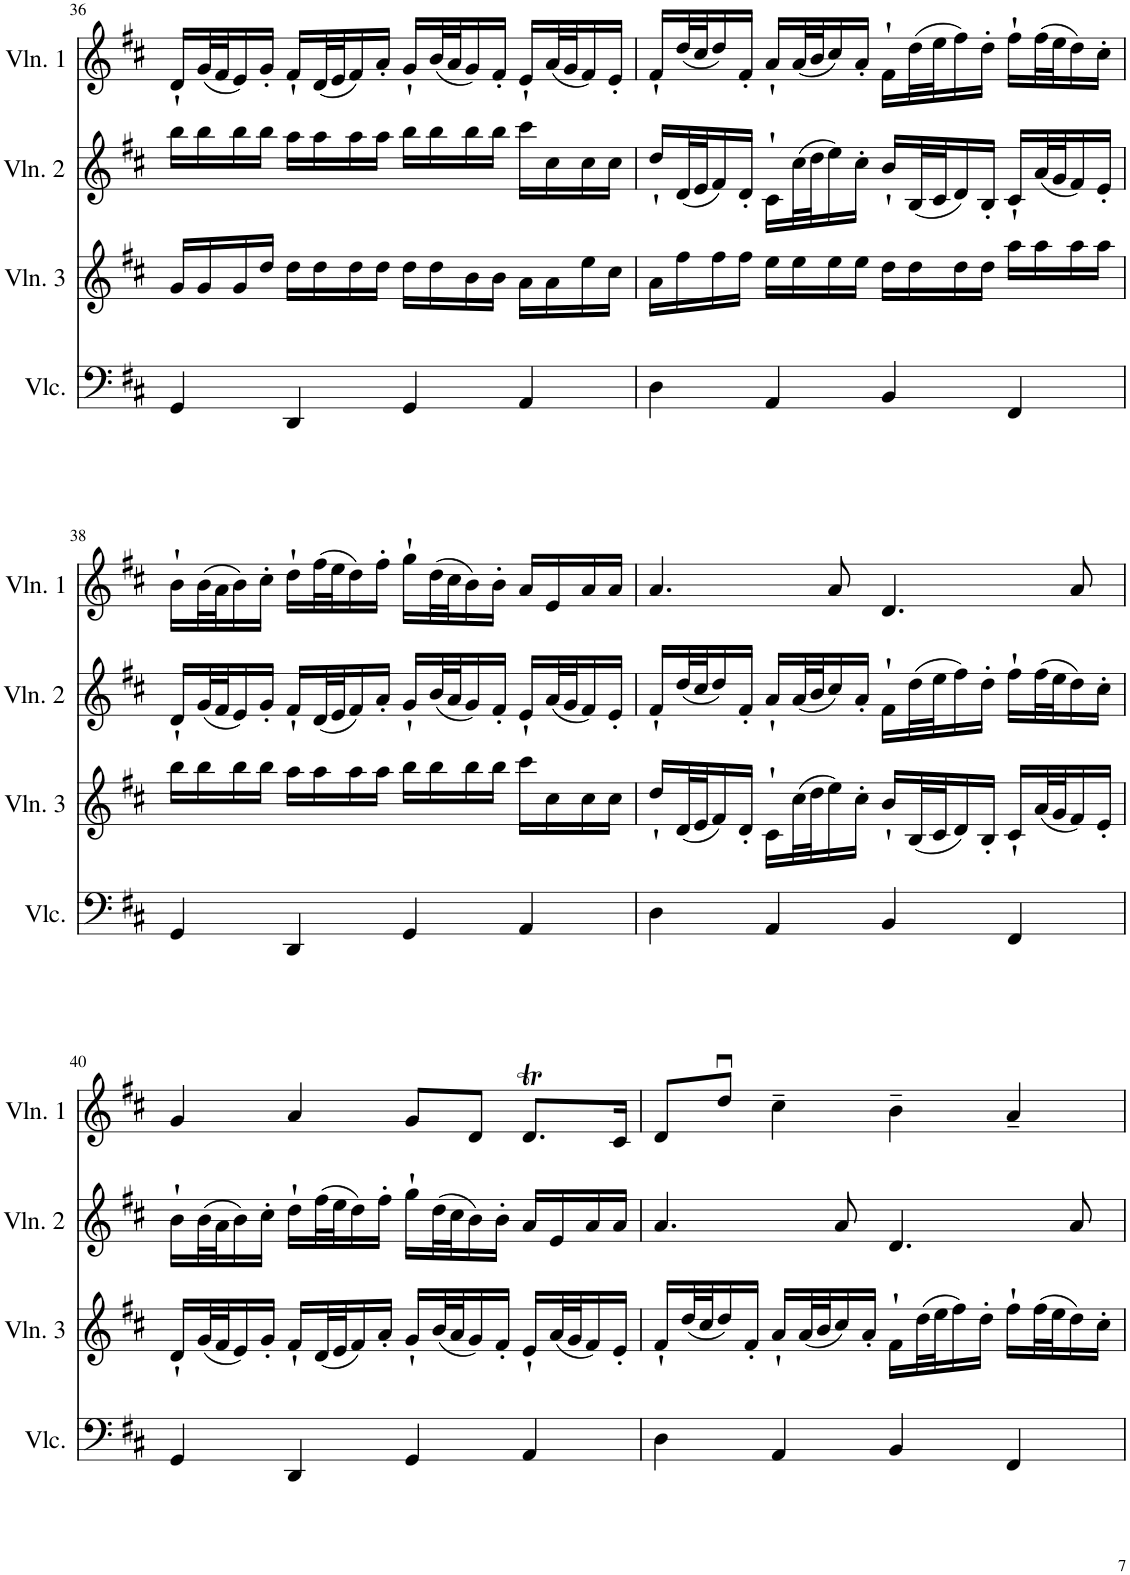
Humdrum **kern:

**kern	**kern	**kern	**kern
*part4	*part3	*part2	*part1
*staff4	*staff3	*staff2	*staff1
*I"Violoncello	*I"Violin 3	*I"Violin 2	*I"Violin 1
*I'Vlc.	*I'Vln. 3	*I'Vln. 2	*I'Vln. 1
!!LO:PB:g=z
*clefF4	*clefG2	*clefG2	*clefG2
*k[f#c#]	*k[f#c#]	*k[f#c#]	*k[f#c#]
*M4/4	*M4/4	*M4/4	*M4/4
=36	=36	=36	=36
4GG/	16g/LL	16bb\LL	16d`/LL
.	16g/	16bb\	(32g/L
.	.	.	32f#/J
.	16g/	16bb\	16e/)
.	16dd/JJ	16bb\JJ	16g'/JJ
4DD/	16dd\LL	16aa\LL	16f#`/LL
.	16dd\	16aa\	(32d/L
.	.	.	32e/J
.	16dd\	16aa\	16f#/)
.	16dd\JJ	16aa\JJ	16a'/JJ
4GG/	16dd\LL	16bb\LL	16g`/LL
.	16dd\	16bb\	(32b/L
.	.	.	32a/J
.	16b\	16bb\	16g/)
.	16b\JJ	16bb\JJ	16f#'/JJ
4AA/	16a\LL	16ccc#\LL	16e`/LL
.	16a\	16cc#\	(32a/L
.	.	.	32g/J
.	16ee\	16cc#\	16f#/)
.	16cc#\JJ	16cc#\JJ	16e'/JJ
=37	=37	=37	=37
4D\	16a\LL	16dd`/LL	16f#`/LL
.	16ff#\	(32d/L	(32dd/L
.	.	32e/J	32cc#/J
.	16ff#\	16f#/)	16dd/)
.	16ff#\JJ	16d'/JJ	16f#'/JJ
4AA/	16ee\LL	16c#`\LL	16a`/LL
.	16ee\	(32cc#\L	(32a/L
.	.	32dd\J	32b/J
.	16ee\	16ee\)	16cc#/)
.	16ee\JJ	16cc#'\JJ	16a'/JJ
4BB/	16dd\LL	16b`/LL	16f#`\LL
.	16dd\	(32B/L	(32dd\L
.	.	32c#/J	32ee\J
.	16dd\	16d/)	16ff#\)
.	16dd\JJ	16B'/JJ	16dd'\JJ
4FF#/	16aa\LL	16c#`/LL	16ff#`\LL
.	16aa\	(32a/L	(32ff#\L
.	.	32g/J	32ee\J
.	16aa\	16f#/)	16dd\)
.	16aa\JJ	16e'/JJ	16cc#'\JJ
!!LO:LB:g=z
=38	=38	=38	=38
4GG/	16bb\LL	16d`/LL	16b`\LL
.	16bb\	(32g/L	(32b\L
.	.	32f#/J	32a\J
.	16bb\	16e/)	16b\)
.	16bb\JJ	16g'/JJ	16cc#'\JJ
4DD/	16aa\LL	16f#`/LL	16dd`\LL
.	16aa\	(32d/L	(32ff#\L
.	.	32e/J	32ee\J
.	16aa\	16f#/)	16dd\)
.	16aa\JJ	16a'/JJ	16ff#'\JJ
4GG/	16bb\LL	16g`/LL	16gg`\LL
.	16bb\	(32b/L	(32dd\L
.	.	32a/J	32cc#\J
.	16bb\	16g/)	16b\)
.	16bb\JJ	16f#'/JJ	16b'\JJ
4AA/	16ccc#\LL	16e`/LL	16a/LL
.	16cc#\	(32a/L	16e/
.	.	32g/J	.
.	16cc#\	16f#/)	16a/
.	16cc#\JJ	16e'/JJ	16a/JJ
=39	=39	=39	=39
4D\	16dd`/LL	16f#`/LL	4.a/
.	(32d/L	(32dd/L	.
.	32e/J	32cc#/J	.
.	16f#/)	16dd/)	.
.	16d'/JJ	16f#'/JJ	.
4AA/	16c#`\LL	16a`/LL	.
.	(32cc#\L	(32a/L	.
.	32dd\J	32b/J	.
.	16ee\)	16cc#/)	8a/
.	16cc#'\JJ	16a'/JJ	.
4BB/	16b`/LL	16f#`\LL	4.d/
.	(32B/L	(32dd\L	.
.	32c#/J	32ee\J	.
.	16d/)	16ff#\)	.
.	16B'/JJ	16dd'\JJ	.
4FF#/	16c#`/LL	16ff#`\LL	.
.	(32a/L	(32ff#\L	.
.	32g/J	32ee\J	.
.	16f#/)	16dd\)	8a/
.	16e'/JJ	16cc#'\JJ	.
!!LO:LB:g=z
=40	=40	=40	=40
4GG/	16d`/LL	16b`\LL	4g/
.	(32g/L	(32b\L	.
.	32f#/J	32a\J	.
.	16e/)	16b\)	.
.	16g'/JJ	16cc#'\JJ	.
4DD/	16f#`/LL	16dd`\LL	4a/
.	(32d/L	(32ff#\L	.
.	32e/J	32ee\J	.
.	16f#/)	16dd\)	.
.	16a'/JJ	16ff#'\JJ	.
4GG/	16g`/LL	16gg`\LL	8g/L
.	(32b/L	(32dd\L	.
.	32a/J	32cc#\J	.
.	16g/)	16b\)	8d/J
.	16f#'/JJ	16b'\JJ	.
4AA/	16e`/LL	16a/LL	8.dT/L
.	(32a/L	16e/	.
.	32g/J	.	.
.	16f#/)	16a/	.
.	16e'/JJ	16a/JJ	16c#/Jk
=41	=41	=41	=41
4D\	16f#`/LL	4.a/	8d/L
.	(32dd/L	.	.
.	32cc#/J	.	.
.	16dd/)	.	8ddu/J
.	16f#'/JJ	.	.
4AA/	16a`/LL	.	4cc#~\
.	(32a/L	.	.
.	32b/J	.	.
.	16cc#/)	8a/	.
.	16a'/JJ	.	.
4BB/	16f#`\LL	4.d/	4b~\
.	(32dd\L	.	.
.	32ee\J	.	.
.	16ff#\)	.	.
.	16dd'\JJ	.	.
4FF#/	16ff#`\LL	.	4a~/
.	(32ff#\L	.	.
.	32ee\J	.	.
.	16dd\)	8a/	.
.	16cc#'\JJ	.	.
=	=	=	=
*-	*-	*-	*-
